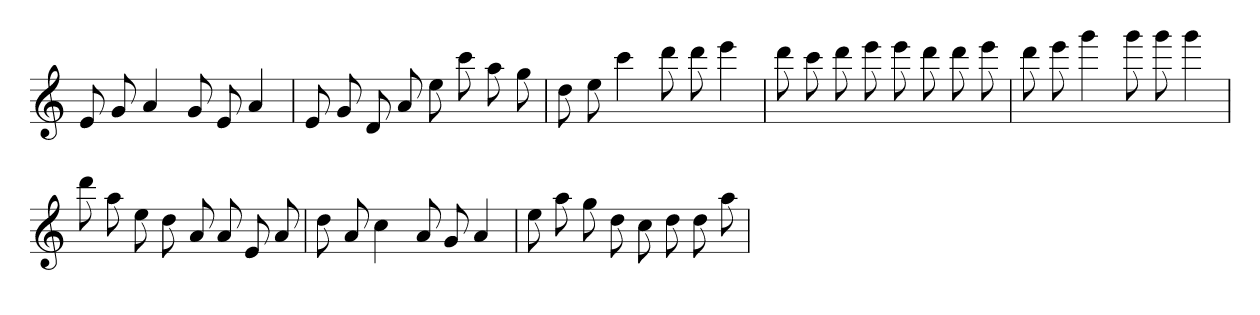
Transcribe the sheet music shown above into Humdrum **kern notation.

**kern
*part1
*staff1
*k[]
*C:
=
8e
8g
4a
8g
8e
4a
=
*k[]
*C:
8e
8g
8d
8a
8ee
8ccc
8aa
8gg
=
*k[]
*C:
8dd
8ee
4ccc
8ddd
8ddd
4eee
=
*k[]
*C:
8ddd
8ccc
8ddd
8eee
8eee
8ddd
8ddd
8eee
=
*k[]
*C:
8ddd
8eee
4ggg
8ggg
8ggg
4ggg
=
*k[]
*C:
8ddd
8aa
8ee
8dd
8a
8a
8e
8a
=
*k[]
*C:
8dd
8a
4cc
8a
8g
4a
=
*k[]
*C:
8ee
8aa
8gg
8dd
8cc
8dd
8dd
8aa
=
*-
